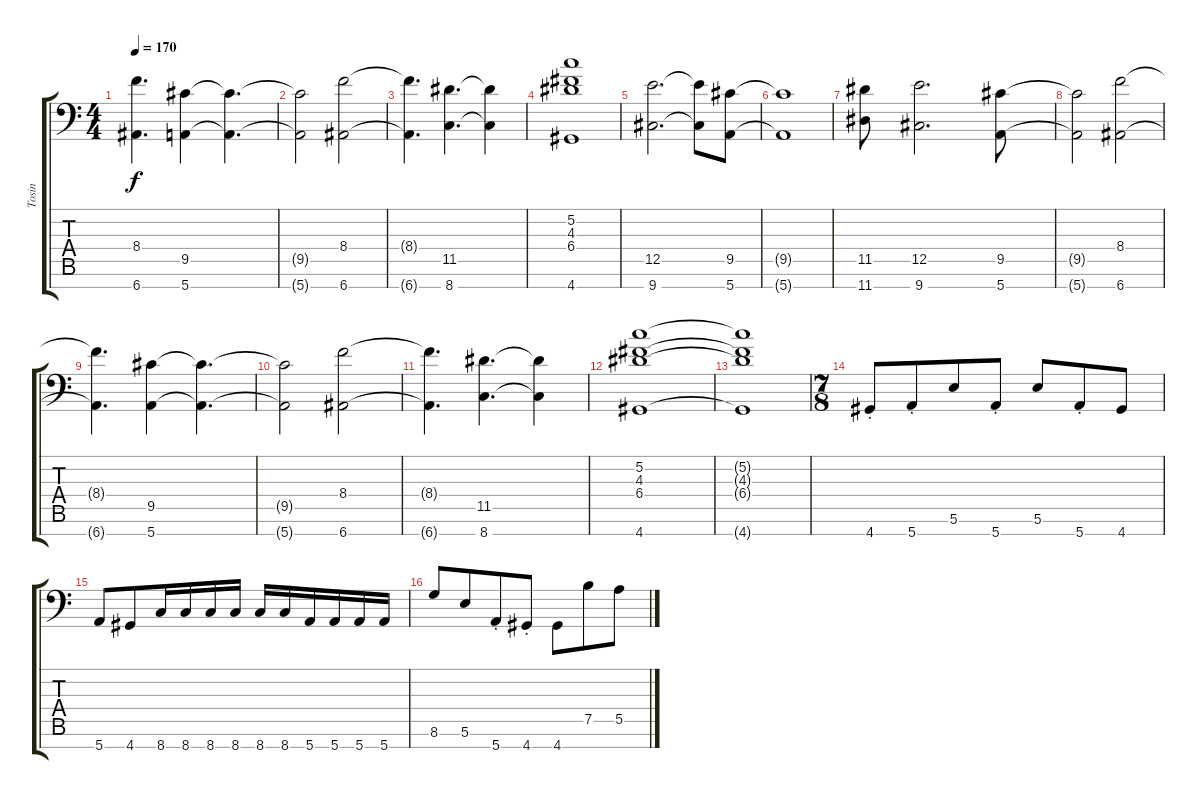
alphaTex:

\track ("Tosin" "Tosin") {instrument distortionguitar}
\staff {score tabs}
\tuning (B3 G3 D3 A2 E2 B1 E1) {hide}
\ts (4 4)
\tempo 170
\clef f4
\ks c
(8.4{t} 6.7{t}).4{d dy f} (9.5 5.7).4 (9.5{t} 5.7{t}).4{d} |
(9.5{t} 5.7{t}).2 (8.4 6.7).2 |
(8.4{t} 6.7{t}).4{d} (11.5 8.7).4{d} (11.5{t} 8.7{t}).4 |
(5.2 4.3 6.4 4.7).1 |
(12.5 9.7).2{d} (12.5{t} 9.7{t}).8 (9.5 5.7).8 |
(9.5{t} 5.7{t}).1 |
(11.5 11.7).8 (12.5 9.7).2{d} (9.5 5.7).8 |
(9.5{t} 5.7{t}).2 (8.4 6.7).2 |
(8.4{t} 6.7{t}).4{d} (9.5 5.7).4 (9.5{t} 5.7{t}).4{d} |
(9.5{t} 5.7{t}).2 (8.4 6.7).2 |
(8.4{t} 6.7{t}).4{d} (11.5 8.7).4{d} (11.5{t} 8.7{t}).4 |
(5.2 4.3 6.4 4.7).1 |
(5.2{t} 4.3{t} 6.4{t} 4.7{t}).1 |
\ts (7 8)
4.7{st}.8{volume 13 balance 8 instrument distortionguitar} 5.7{st}.8 5.6.8 5.7{st}.8 5.6.8 5.7{st}.8 4.7.8 |
5.7.8 4.7.8 8.7.16 8.7.16 8.7.16 8.7.16 8.7.16 8.7.16 5.7.16 5.7.16 5.7.16 5.7.16 |
8.6.8 5.6.8 5.7{st}.8 4.7{st}.8 4.7.8 7.5.8 5.5.8
